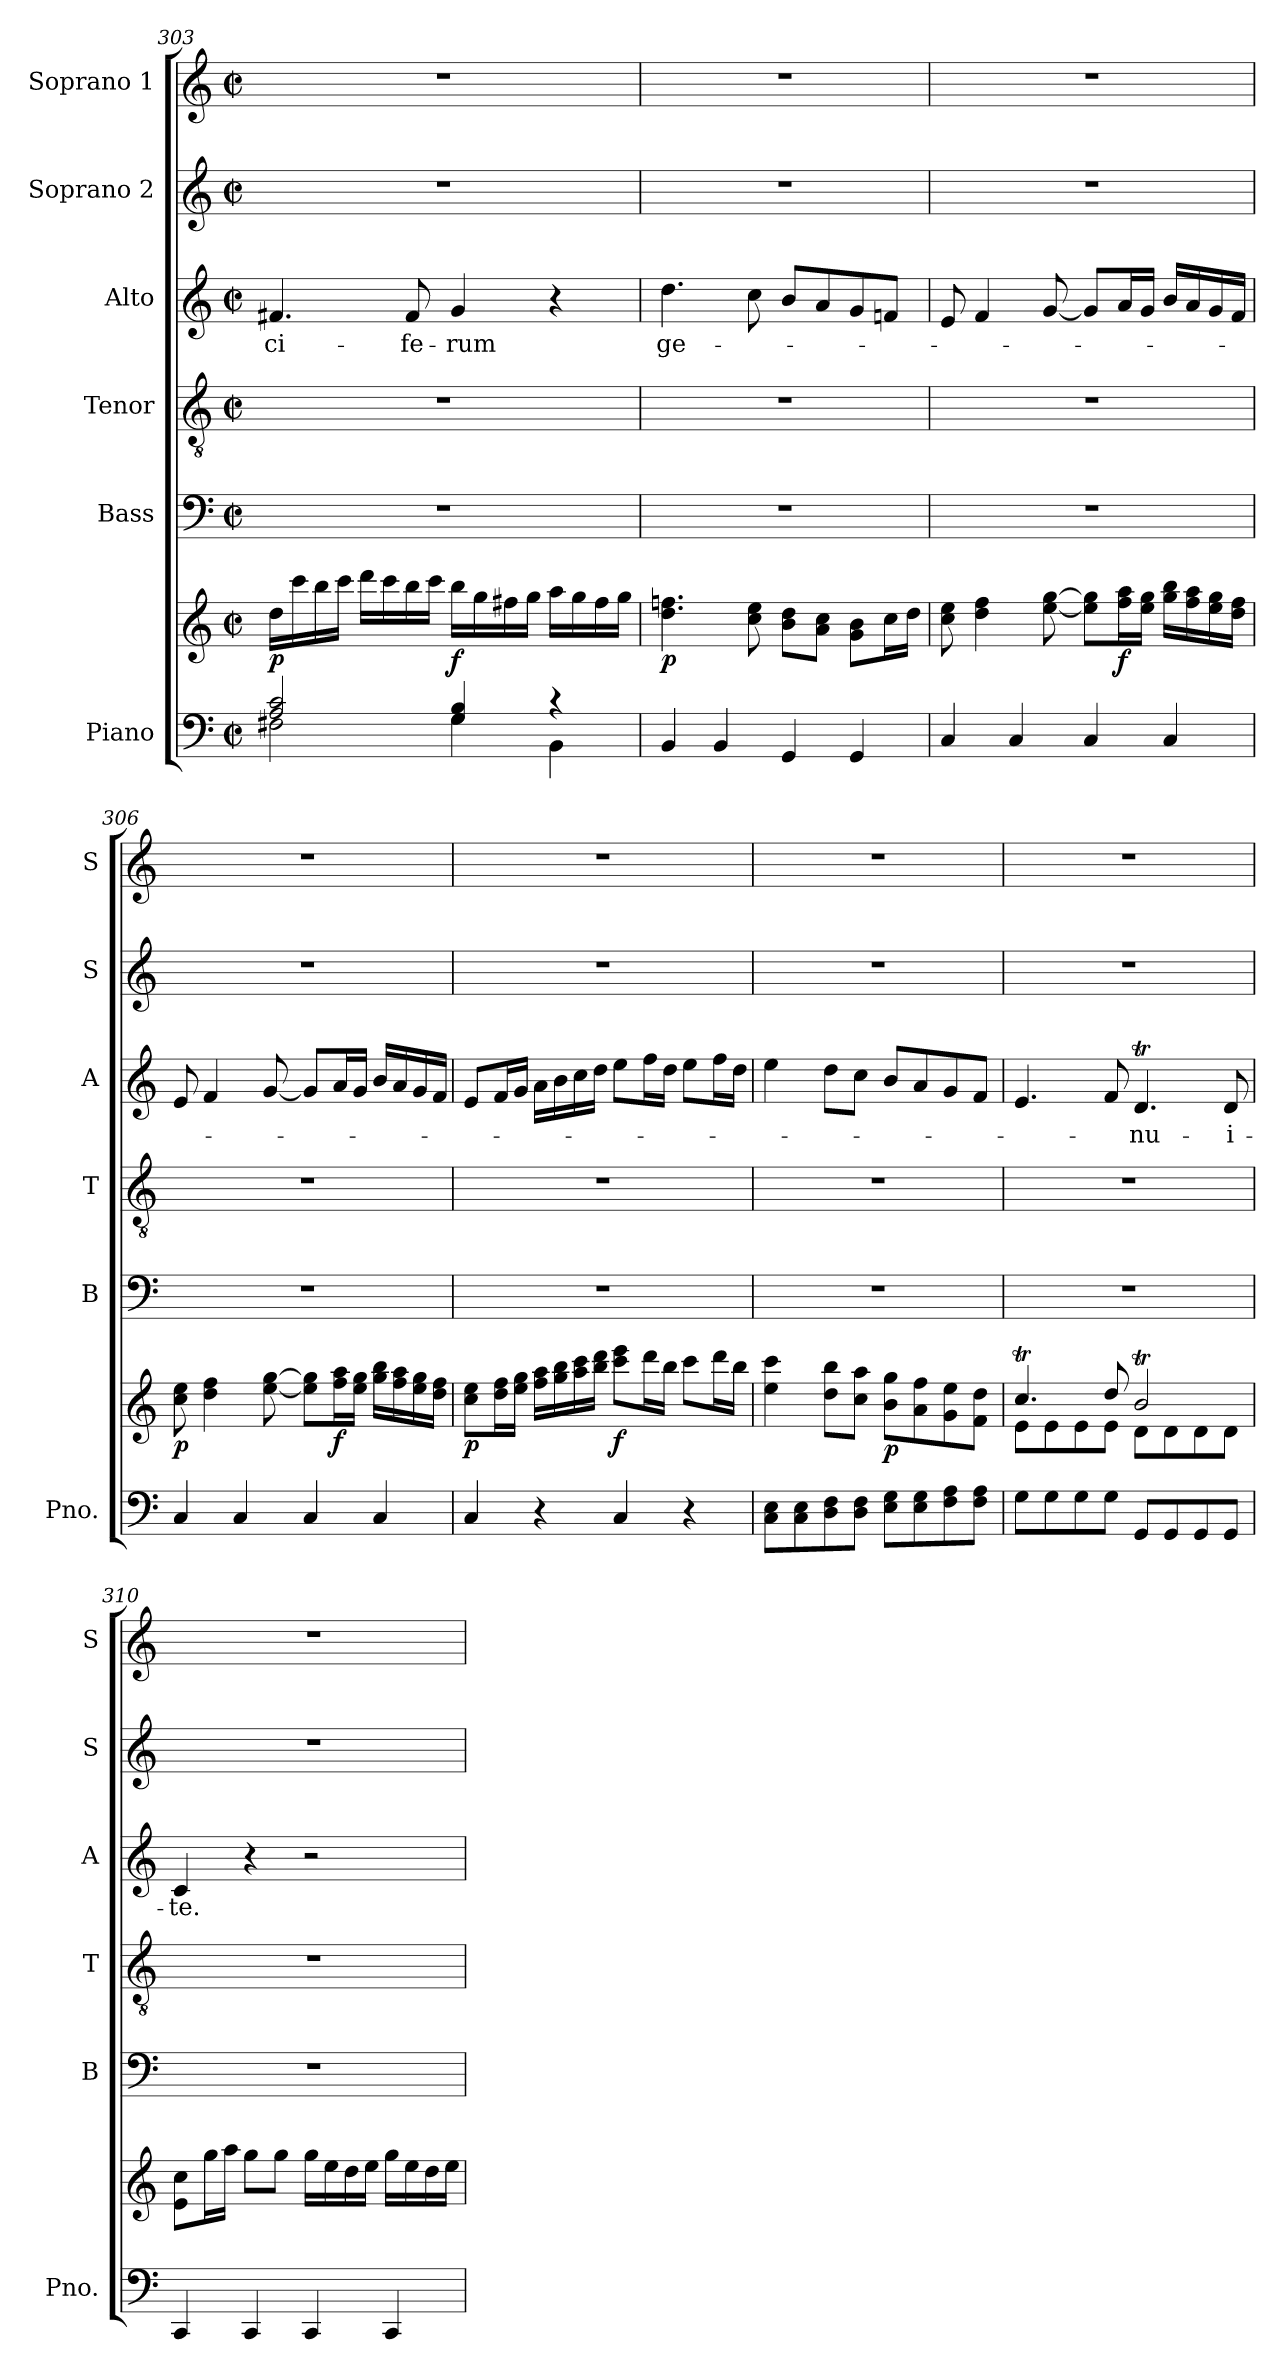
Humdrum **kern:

**kern	**kern	**dynam	**kern	**kern	**kern	**text	**kern	**kern
*part6	*part6	*part6	*part5	*part4	*part3	*part3	*part2	*part1
*staff7	*staff6	*staff6/7	*staff5	*staff4	*staff3	*staff3	*staff2	*staff1
*I"Piano	*	*	*I"Bass	*I"Tenor	*I"Alto	*	*I"Soprano 2	*I"Soprano 1
*I'Pno.	*	*	*I'B	*I'T	*I'A	*	*I'S	*I'S
*clefF4	*clefG2	*	*clefF4	*clefGv2	*clefG2	*	*clefG2	*clefG2
*k[]	*k[]	*	*k[]	*k[]	*k[]	*	*k[]	*k[]
*C:	*C:	*	*C:	*C:	*C:	*	*C:	*C:
*M2/2	*M2/2	*	*M2/2	*M2/2	*M2/2	*	*M2/2	*M2/2
*met(c|)	*met(c|)	*	*met(c|)	*met(c|)	*met(c|)	*	*met(c|)	*met(c|)
=303	=303	=303	=303	=303	=303	=303	=303	=303
*^	*	*	*	*	*	*	*	*
!	!	!	!LO:DY:b	!	!	!	!LO:LY:b	!	!
2A/ 2c/	2F#X\	16dd\LL	p	1r	1r	4.f#X/	-ci-	1r	1r
.	.	16ccc\	.	.	.	.	.	.	.
.	.	16bb\	.	.	.	.	.	.	.
.	.	16ccc\JJ	.	.	.	.	.	.	.
.	.	16ddd\LL	.	.	.	.	.	.	.
.	.	16ccc\	.	.	.	.	.	.	.
!	!	!	!	!	!	!	!LO:LY:b	!	!
.	.	16bb\	.	.	.	8f#/	-fe-	.	.
.	.	16ccc\JJ	.	.	.	.	.	.	.
!	!	!	!LO:DY:b	!	!	!	!LO:LY:b	!	!
4G/ 4B/	4G\	16bb\LL	f	.	.	4g/	-rum	.	.
.	.	16gg\	.	.	.	.	.	.	.
.	.	16ff#X\	.	.	.	.	.	.	.
.	.	16gg\JJ	.	.	.	.	.	.	.
4rc	4BB\	16aa\LL	.	.	.	4r	.	.	.
.	.	16gg\	.	.	.	.	.	.	.
.	.	16ff#\	.	.	.	.	.	.	.
.	.	16gg\JJ	.	.	.	.	.	.	.
*v	*v	*	*	*	*	*	*	*	*
!!LO:LB:g=z
=304	=304	=304	=304	=304	=304	=304	=304	=304
!	!	!LO:DY:b	!	!	!	!LO:LY:b	!	!
4BB/	4.dd\ 4.ffn\	p	1r	1r	4.dd\	ge-	1r	1r
4BB/	.	.	.	.	.	.	.	.
.	8cc\ 8ee\	.	.	.	8cc\	.	.	.
4GG/	8b\ 8dd\L	.	.	.	8b/L	.	.	.
.	8a\ 8cc\J	.	.	.	8a/	.	.	.
4GG/	8g\ 8b\L	.	.	.	8g/	.	.	.
.	16cc\L	.	.	.	8fn/J	.	.	.
.	16dd\JJ	.	.	.	.	.	.	.
=305	=305	=305	=305	=305	=305	=305	=305	=305
4C/	8cc\ 8ee\	.	1r	1r	8e/	.	1r	1r
.	4dd\ 4ff\	.	.	.	4f/	.	.	.
4C/	.	.	.	.	.	.	.	.
.	[8ee\ [8gg\	.	.	.	[8g/	.	.	.
4C/	8ee\] 8gg\]L	.	.	.	8g/L]	.	.	.
!	!	!LO:DY:b	!	!	!	!	!	!
.	16ff\ 16aa\L	f	.	.	16a/L	.	.	.
.	16ee\ 16gg\JJ	.	.	.	16g/JJ	.	.	.
4C/	16gg\ 16bb\LL	.	.	.	16b/LL	.	.	.
.	16ff\ 16aa\	.	.	.	16a/	.	.	.
.	16ee\ 16gg\	.	.	.	16g/	.	.	.
.	16dd\ 16ff\JJ	.	.	.	16f/JJ	.	.	.
=306	=306	=306	=306	=306	=306	=306	=306	=306
!	!	!LO:DY:b	!	!	!	!	!	!
4C/	8cc\ 8ee\	p	1r	1r	8e/	.	1r	1r
.	4dd\ 4ff\	.	.	.	4f/	.	.	.
4C/	.	.	.	.	.	.	.	.
.	[8ee\ [8gg\	.	.	.	[8g/	.	.	.
4C/	8ee\] 8gg\]L	.	.	.	8g/L]	.	.	.
!	!	!LO:DY:b	!	!	!	!	!	!
.	16ff\ 16aa\L	f	.	.	16a/L	.	.	.
.	16ee\ 16gg\JJ	.	.	.	16g/JJ	.	.	.
4C/	16gg\ 16bb\LL	.	.	.	16b/LL	.	.	.
.	16ff\ 16aa\	.	.	.	16a/	.	.	.
.	16ee\ 16gg\	.	.	.	16g/	.	.	.
.	16dd\ 16ff\JJ	.	.	.	16f/JJ	.	.	.
!!LO:PB:g=z
=307	=307	=307	=307	=307	=307	=307	=307	=307
!	!	!LO:DY:b	!	!	!	!	!	!
4C/	8cc\ 8ee\L	p	1r	1r	8e/L	.	1r	1r
.	16dd\ 16ff\L	.	.	.	16f/L	.	.	.
.	16ee\ 16gg\JJ	.	.	.	16g/JJ	.	.	.
4r	16ff\ 16aa\LL	.	.	.	16a\LL	.	.	.
.	16gg\ 16bb\	.	.	.	16b\	.	.	.
.	16aa\ 16ccc\	.	.	.	16cc\	.	.	.
.	16bb\ 16ddd\JJ	.	.	.	16dd\JJ	.	.	.
!	!	!LO:DY:b	!	!	!	!	!	!
4C/	8ccc\ 8eee\L	f	.	.	8ee\L	.	.	.
.	16ddd\L	.	.	.	16ff\L	.	.	.
.	16bb\JJ	.	.	.	16dd\JJ	.	.	.
4r	8ccc\L	.	.	.	8ee\L	.	.	.
.	16ddd\L	.	.	.	16ff\L	.	.	.
.	16bb\JJ	.	.	.	16dd\JJ	.	.	.
=308	=308	=308	=308	=308	=308	=308	=308	=308
8C\ 8E\L	4ee\ 4ccc\	.	1r	1r	4ee\	.	1r	1r
8C\ 8E\	.	.	.	.	.	.	.	.
8D\ 8F\	8dd\ 8bb\L	.	.	.	8dd\L	.	.	.
8D\ 8F\J	8cc\ 8aa\J	.	.	.	8cc\J	.	.	.
!	!	!LO:DY:b	!	!	!	!	!	!
8E\ 8G\L	8b\ 8gg\L	p	.	.	8b/L	.	.	.
8E\ 8G\	8a\ 8ff\	.	.	.	8a/	.	.	.
8F\ 8A\	8g\ 8ee\	.	.	.	8g/	.	.	.
8F\ 8A\J	8f\ 8dd\J	.	.	.	8f/J	.	.	.
=309	=309	=309	=309	=309	=309	=309	=309	=309
*	*^	*	*	*	*	*	*	*
8G\L	4.ccT/	8e\L	.	1r	1r	4.e/	.	1r	1r
8G\	.	8e\	.	.	.	.	.	.	.
8G\	.	8e\	.	.	.	.	.	.	.
8G\J	8dd/	8e\J	.	.	.	8f/	.	.	.
!	!	!	!	!	!	!	!LO:LY:b	!	!
8GG/L	2bt/	8d\L	.	.	.	4.dT/	-nu-	.	.
8GG/	.	8d\	.	.	.	.	.	.	.
8GG/	.	8d\	.	.	.	.	.	.	.
!	!	!	!	!	!	!	!LO:LY:b	!	!
8GG/J	.	8d\J	.	.	.	8d/	-i-	.	.
=310	=310	=310	=310	=310	=310	=310	=310	=310	=310
!	!	!	!	!	!	!	!LO:LY:b	!	!
*	*v	*v	*	*	*	*	*	*	*
4CC/	8e\ 8cc\L	.	1r	1r	4c/	-te.	1r	1r
.	16gg\L	.	.	.	.	.	.	.
.	16aa\JJ	.	.	.	.	.	.	.
4CC/	8gg\L	.	.	.	4r	.	.	.
.	8gg\J	.	.	.	.	.	.	.
4CC/	16gg\LL	.	.	.	2r	.	.	.
.	16ee\	.	.	.	.	.	.	.
.	16dd\	.	.	.	.	.	.	.
.	16ee\JJ	.	.	.	.	.	.	.
4CC/	16gg\LL	.	.	.	.	.	.	.
.	16ee\	.	.	.	.	.	.	.
.	16dd\	.	.	.	.	.	.	.
.	16ee\JJ	.	.	.	.	.	.	.
=	=	=	=	=	=	=	=	=
*-	*-	*-	*-	*-	*-	*-	*-	*-
